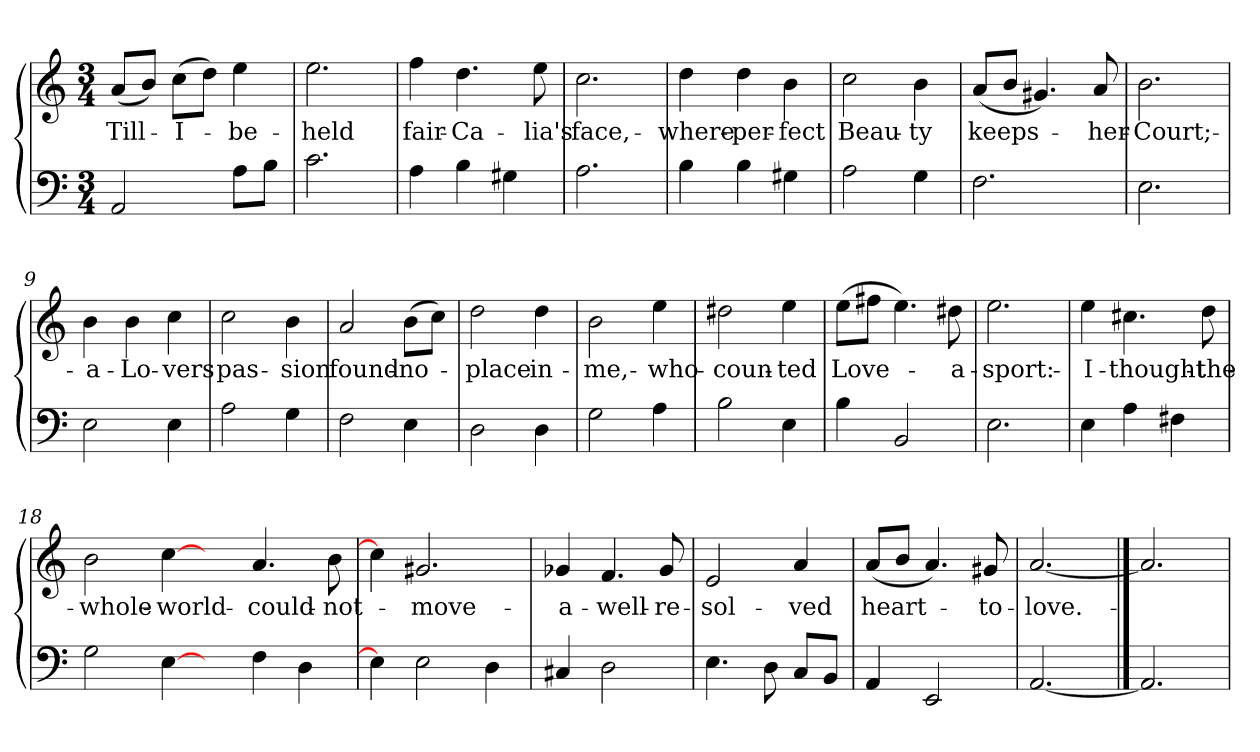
**kern	**kern	**text
*part2	*part1	*part1
*staff2	*staff1	*staff1
*clefF4	*clefG2	*
*k[]	*k[]	*
*C:	*C:	*
*M3/4	*M3/4	*
=1	=1	=1
2AA/	(8a/L	Till-
.	8b/J)	.
.	(8cc\L	I-
.	8dd\J)	.
8A\L	4ee\	be-
8B\J	.	.
=2	=2	=2
2.c\	2.ee\	-held
=3	=3	=3
4A\	4ff\	fair-
!	!	!LO:LY:i
4B\	4.dd\	Ca-
4G#X\	.	.
!	!	!LO:LY:i
.	8ee\	-lia's
=4	=4	=4
2.A\	2.cc\	face,-
=5	=5	=5
4B\	4dd\	where-
4B\	4dd\	per-
4G#X\	4b\	-fect
=6	=6	=6
2A\	2cc\	Beau-
4G\	4b\	-ty
=7	=7	=7
2.F\	(8a/L	keeps-
.	8b/J	.
.	4.g#X/)	.
.	8a/	her-
=8	=8	=8
2.E\	2.b\	Court;-
=9	=9	=9
2E\	4b\	a-
.	4b\	Lo-
4E\	4cc\	-vers
=10	=10	=10
2A\	2cc\	pas-
4G\	4b\	-sion
!!LO:LB:g=z
=11	=11	=11
2F\	2a/	found-
4E\	(8b\L	no-
.	8cc\J)	.
=12	=12	=12
2D\	2dd\	-place
4D\	4dd\	in-
=13	=13	=13
2G\	2b\	me,-
4A\	4ee\	who-
=14	=14	=14
2B\	2dd#X\	coun-
4E\	4ee\	-ted
=15	=15	=15
4B\	(8ee\L	Love-
.	8ff#X\J	.
2BB/	4.ee\)	.
.	8dd#X\	a-
=16	=16	=16
2.E\	2.ee\	sport:-
=17	=17	=17
4E\	4ee\	I-
4A\	4.cc#X\	thought-
4F#X\	.	.
.	8dd\	the-
!!LO:LB:g=z
=18	=18	=18
2G\	2b\	whole-
[4E\	[4cc\	world-
4ryy	4ryy	.
4F\	4.a/	could-
4D\	.	.
.	8b\	not-
=19	=19	=19
4E\]	4cc\]	.
2E\	2.g#X/	move-
4D\	.	.
=20	=20	=20
4C#X/	4g-X/	a-
2D\	4.f/	well-
.	8g-/	re-
=21	=21	=21
4.E\	2e/	-sol-
8D\	.	.
8C/L	4a/	-ved
8BB/J	.	.
=22	=22	=22
4AA/	(8a/L	heart-
.	8b/J	.
2EE/	4.a/)	.
.	8g#X/	to-
=23	=23	=23
[2.AA/	[2.a/	love.-
==24	==24	==24
2.AA/]	2.a/]	.
=	=	=
*-	*-	*-
